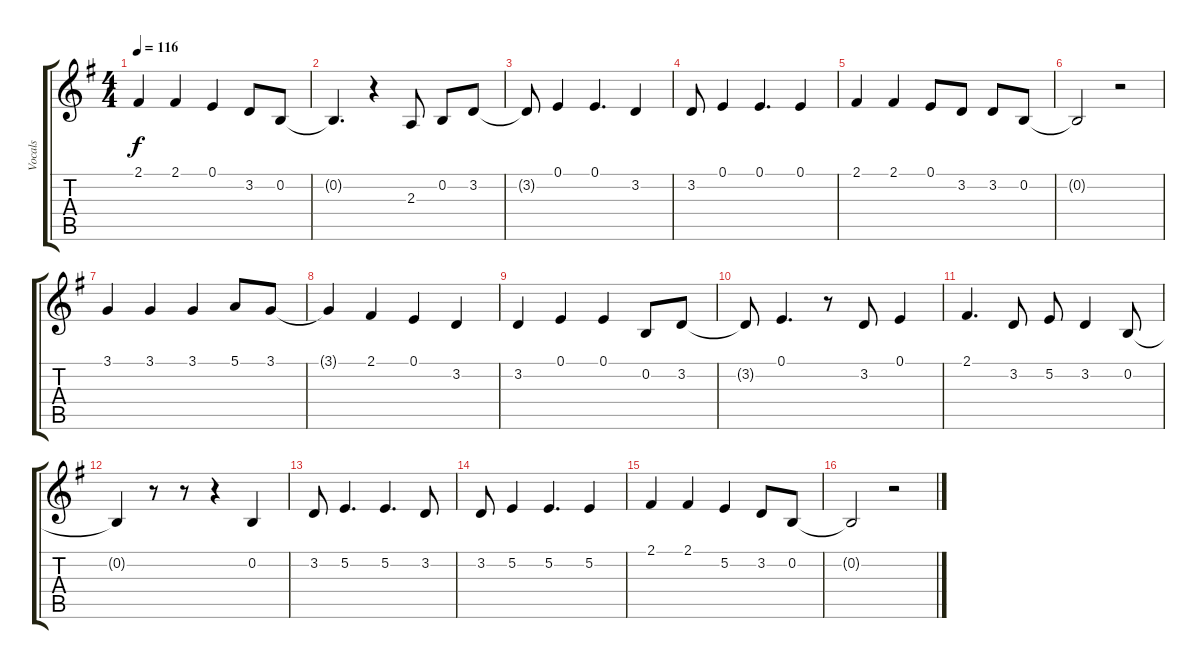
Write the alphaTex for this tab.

\track ("Vocals" "Vocals") {instrument tenorsax}
\staff {score tabs}
\tuning (E4 B3 G3 D3 A2 E2) {hide}
\ts (4 4)
\tempo 116
\clef g2
\ks g
2.1.4{dy f} 2.1.4 0.1.4 3.2.8 0.2.8 |
0.2{t}.4{d} r.4 2.3.8 0.2.8 3.2.8 |
3.2{t}.8 0.1.4 0.1.4{d} 3.2.4 |
3.2.8 0.1.4 0.1.4{d} 0.1.4 |
2.1.4 2.1.4 0.1.8 3.2.8 3.2.8 0.2.8 |
0.2{t}.2 r.2 |
3.1.4 3.1.4 3.1.4 5.1.8 3.1.8 |
3.1{t}.4 2.1.4 0.1.4 3.2.4 |
3.2.4 0.1.4 0.1.4 0.2.8 3.2.8 |
3.2{t}.8 0.1.4{d} r.8 3.2.8 0.1.4 |
2.1.4{d} 3.2.8 5.2.8 3.2.4 0.2.8 |
0.2{t}.4 r.8 r.8 r.4 0.2.4 |
3.2.8 5.2.4{d} 5.2.4{d} 3.2.8 |
3.2.8 5.2.4 5.2.4{d} 5.2.4 |
2.1.4 2.1.4 5.2.4 3.2.8 0.2.8 |
0.2{t}.2 r.2
